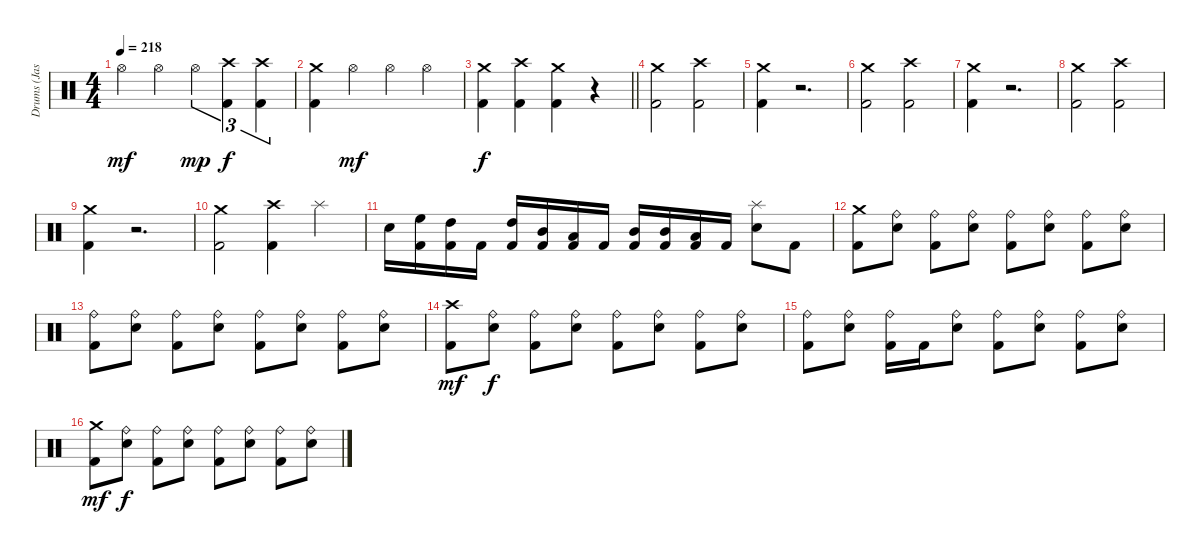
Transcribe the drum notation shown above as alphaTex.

\track ("Drums (Jaska)" "Drums (Jas") {instrument percussion}
\staff {score}
\articulation defaults
\ts (4 4)
\tempo 218
\clef neutral
\ks c "Hi-Hat (open)".4{dy mf} "Hi-Hat (open)".4 "Hi-Hat (open)".4{tu (3 2) dy mp}
("Crash high (hit)" "Kick (hit) 2").4{tu (3 2) dy f} ("Crash high (hit)" "Kick (hit) 2").4{tu (3 2)} |
("Crash medium (hit)" "Kick (hit) 2").4 "Hi-Hat (open)".4{dy mf} "Hi-Hat (open)".4 "Hi-Hat (open)".4 |
\barLineRight lightlight
("Crash medium (hit)" "Kick (hit) 2").4{dy f} ("Crash high (hit)" "Kick (hit) 2").4 ("Crash medium (hit)" "Kick (hit) 2").4 r.4 |
("Crash medium (hit)" "Kick (hit) 2").2 ("Crash high (hit)" "Kick (hit) 2").2 |
("Crash medium (hit)" "Kick (hit) 2").4 r.2{d} |
("Crash medium (hit)" "Kick (hit) 2").2 ("Crash high (hit)" "Kick (hit) 2").2 |
("Crash medium (hit)" "Kick (hit) 2").4 r.2{d} |
("Crash medium (hit)" "Kick (hit) 2").2 ("Crash high (hit)" "Kick (hit) 2").2 |
("Crash medium (hit)" "Kick (hit) 2").4 r.2{d} |
("Crash medium (hit)" "Kick (hit) 2").2 ("Crash high (hit)" "Kick (hit) 2").4 "Splash (hit)".4 |
"Electric Snare (hit)".16 ("High Floor Tom (hit)" "Kick (hit) 2").16 ("High Tom (hit)" "Kick (hit) 2").16 "Kick (hit) 2".16 ("High Tom (hit)" "Kick (hit) 2").16 ("Mid Tom (hit)" "Kick (hit) 2").16 ("Low Tom (hit)" "Kick (hit) 2").16 "Kick (hit) 2".16 ("Mid Tom (hit)" "Kick (hit) 2").16 ("Mid Tom (hit)" "Kick (hit) 2").16 ("Low Tom (hit)" "Kick (hit) 2").16 "Kick (hit) 2".16 ("Splash (hit)" "Electric Snare (hit)").8 "Kick (hit) 2".8 |
("Crash medium (hit)" "Kick (hit) 2").8 ("Ride (bell)" "Electric Snare (hit)").8 ("Ride (bell)" "Kick (hit) 2").8 ("Ride (bell)" "Electric Snare (hit)").8 ("Ride (bell)" "Kick (hit) 2").8 ("Ride (bell)" "Electric Snare (hit)").8 ("Ride (bell)" "Kick (hit) 2").8 ("Ride (bell)" "Electric Snare (hit)").8 |
("Ride (bell)" "Kick (hit) 2").8 ("Ride (bell)" "Electric Snare (hit)").8 ("Ride (bell)" "Kick (hit) 2").8 ("Ride (bell)" "Electric Snare (hit)").8 ("Ride (bell)" "Kick (hit) 2").8 ("Ride (bell)" "Electric Snare (hit)").8 ("Ride (bell)" "Kick (hit) 2").8 ("Ride (bell)" "Electric Snare (hit)").8 |
("Crash high (hit)" "Kick (hit) 2").8{dy mf} ("Ride (bell)" "Electric Snare (hit)").8{dy f} ("Ride (bell)" "Kick (hit) 2").8 ("Ride (bell)" "Electric Snare (hit)").8 ("Ride (bell)" "Kick (hit) 2").8 ("Ride (bell)" "Electric Snare (hit)").8 ("Ride (bell)" "Kick (hit) 2").8 ("Ride (bell)" "Electric Snare (hit)").8 |
("Ride (bell)" "Kick (hit) 2").8 ("Ride (bell)" "Electric Snare (hit)").8 ("Ride (bell)" "Kick (hit) 2").16 "Kick (hit) 2".16 ("Ride (bell)" "Electric Snare (hit)").8 ("Ride (bell)" "Kick (hit) 2").8 ("Ride (bell)" "Electric Snare (hit)").8 ("Ride (bell)" "Kick (hit) 2").8 ("Ride (bell)" "Electric Snare (hit)").8 |
("Crash medium (hit)" "Kick (hit) 2").8{dy mf} ("Ride (bell)" "Electric Snare (hit)").8{dy f} ("Ride (bell)" "Kick (hit) 2").8 ("Ride (bell)" "Electric Snare (hit)").8 ("Ride (bell)" "Kick (hit) 2").8 ("Ride (bell)" "Electric Snare (hit)").8 ("Ride (bell)" "Kick (hit) 2").8 ("Ride (bell)" "Electric Snare (hit)").8
